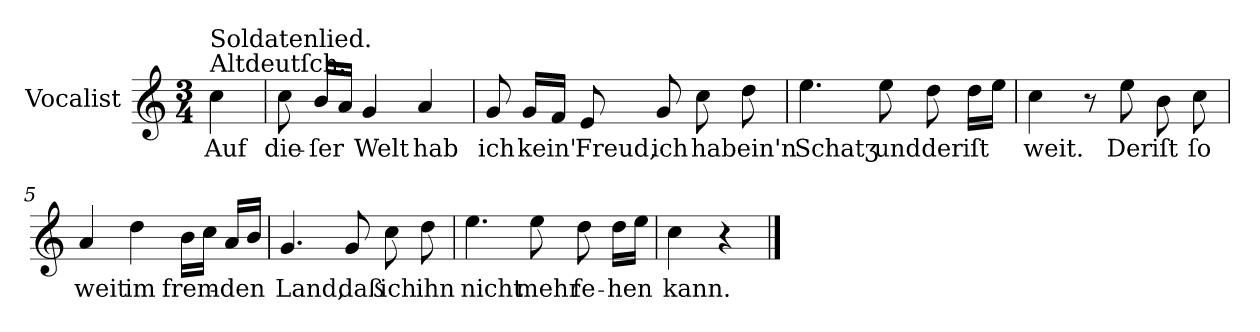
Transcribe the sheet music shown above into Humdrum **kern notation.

**kern	**text
*part1	*part1
*staff1	*staff1
*I"Vocalist	*
*k[]	*
*C:	*
*M3/4	*
=	=
!LO:TX:a:t=Altdeutſch.	!
!LO:TX:a:t=Soldatenlied.	!
4cc	Auf
=1	=1
8cc	die-
16bLL	-ſer
16aJJ	.
4g	Welt
4a	hab
=2	=2
8g	ich
16gLL	kein'
16fJJ	.
8e	Freud,
8g	ich
8cc	hab
8dd	ein'n
=3	=3
4.ee	Schatʒ
8ee	und
8dd	der
16ddLL	iſt
16eeJJ	.
=4	=4
4cc	weit.
8r	.
8ee	Der
8b	iſt
8cc	ſo
=5	=5
4a	weit
4dd	im
16bLL	frem-
16ccJJ	.
16aLL	-den
16bJJ	.
=6	=6
4.g	Land,
8g	daß
8cc	ich
8dd	ihn
=7	=7
4.ee	nicht
8ee	mehr
8dd	ſe-
16ddLL	-hen
16eeJJ	.
=8	=8
4cc	kann.
4r	.
==	==
*-	*-
